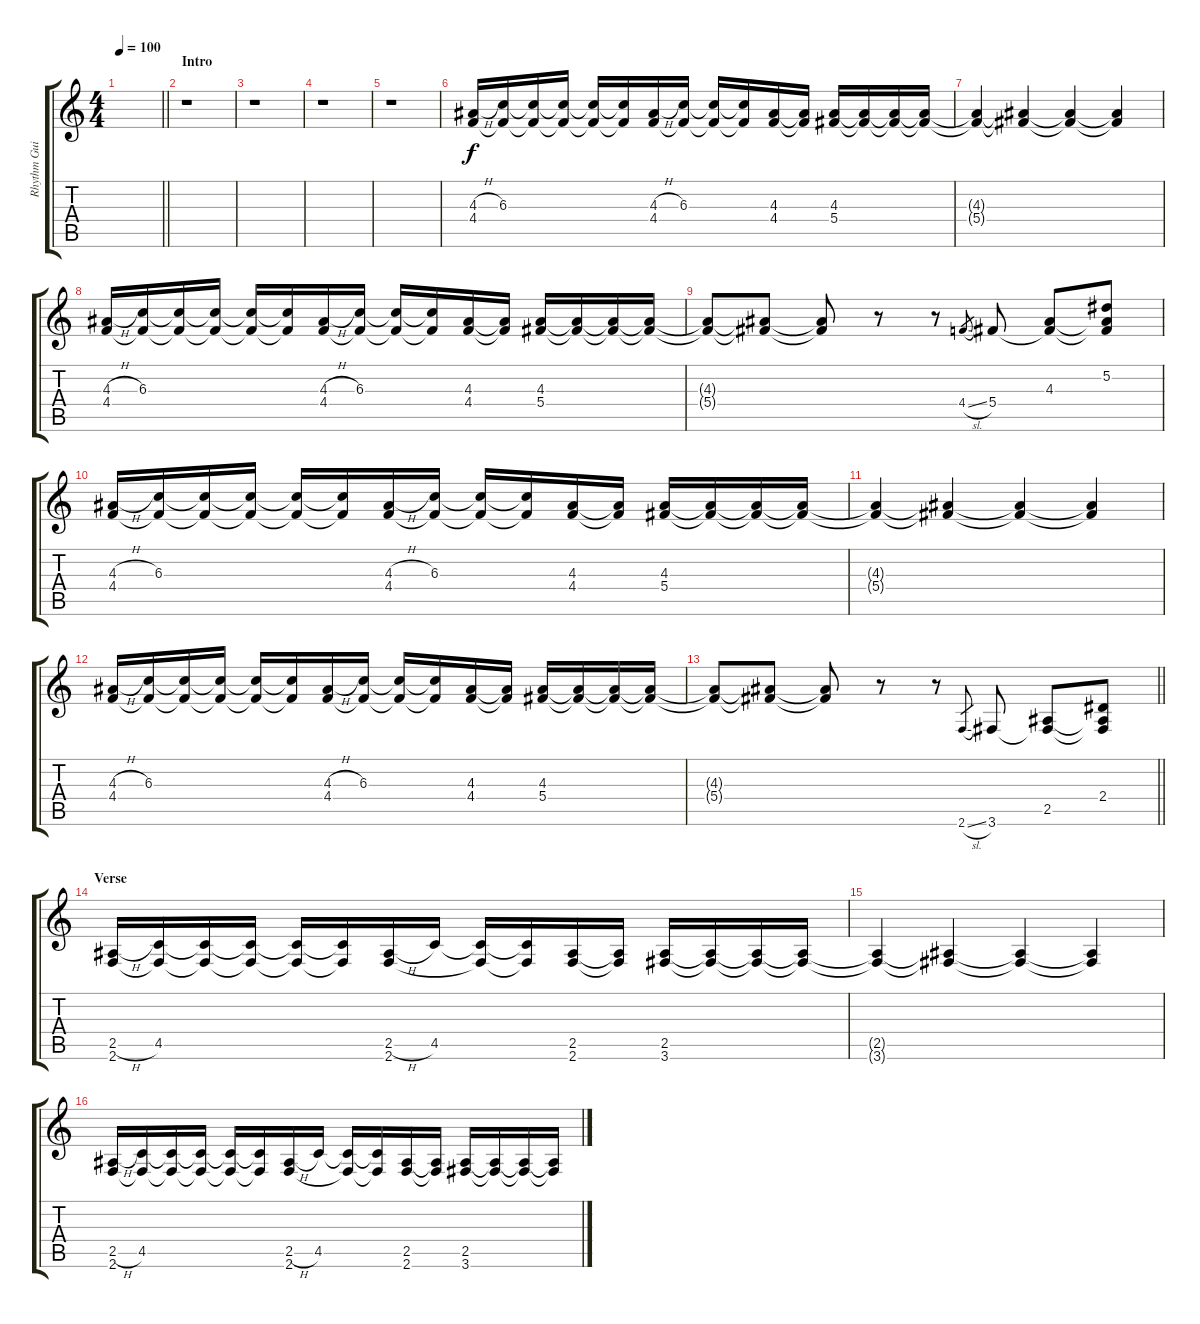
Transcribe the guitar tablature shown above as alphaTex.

\track ("Rhythm Guitar 2" "Rhythm Gui") {instrument distortionguitar}
\staff {score tabs}
\tuning (Eb4 Bb3 Gb3 Db3 Ab2 Eb2) {hide}
\ts (4 4)
\tempo 100
\clef g2
\barLineRight lightlight
\ks c
|
\section ("" "Intro")
r.1 |
r.1 |
r.1 |
r.1 |
(4.3{h} 4.4).16 (6.3 4.4{t}).16 (6.3{t} 4.4{t}).16 (6.3{t} 4.4{t}).16 (6.3{t} 4.4{t}).16 (6.3{t} 4.4{t}).16 (4.3{h} 4.4).16 (6.3 4.4{t}).16 (6.3{t} 4.4{t}).16 (6.3{t} 4.4{t}).16 (4.3 4.4).16 (4.3{t} 4.4{t}).16 (4.3 5.4).16 (4.3{t} 5.4{t}).16 (4.3{t} 5.4{t}).16 (4.3{t} 5.4{t}).16 |
(4.3{t} 5.4{t}).4 (4.3{t} 5.4{t}).4 (4.3{t} 5.4{t}).4 (4.3{t} 5.4{t}).4 |
(4.3{h} 4.4).16 (6.3 4.4{t}).16 (6.3{t} 4.4{t}).16 (6.3{t} 4.4{t}).16 (6.3{t} 4.4{t}).16 (6.3{t} 4.4{t}).16 (4.3{h} 4.4).16 (6.3 4.4{t}).16 (6.3{t} 4.4{t}).16 (6.3{t} 4.4{t}).16 (4.3 4.4).16 (4.3{t} 4.4{t}).16 (4.3 5.4).16 (4.3{t} 5.4{t}).16 (4.3{t} 5.4{t}).16 (4.3{t} 5.4{t}).16 |
(4.3{t} 5.4{t}).8 (4.3{t} 5.4{t}).8 (4.3{t} 5.4{t}).8 r.8 r.8 4.4{sl}.8{gr} 5.4.8 (4.3 5.4{t}).8 (5.2 4.3{t} 5.4{t}).8 |
(4.3{h} 4.4).16 (6.3 4.4{t}).16 (6.3{t} 4.4{t}).16 (6.3{t} 4.4{t}).16 (6.3{t} 4.4{t}).16 (6.3{t} 4.4{t}).16 (4.3{h} 4.4).16 (6.3 4.4{t}).16 (6.3{t} 4.4{t}).16 (6.3{t} 4.4{t}).16 (4.3 4.4).16 (4.3{t} 4.4{t}).16 (4.3 5.4).16 (4.3{t} 5.4{t}).16 (4.3{t} 5.4{t}).16 (4.3{t} 5.4{t}).16 |
(4.3{t} 5.4{t}).4 (4.3{t} 5.4{t}).4 (4.3{t} 5.4{t}).4 (4.3{t} 5.4{t}).4 |
(4.3{h} 4.4).16 (6.3 4.4{t}).16 (6.3{t} 4.4{t}).16 (6.3{t} 4.4{t}).16 (6.3{t} 4.4{t}).16 (6.3{t} 4.4{t}).16 (4.3{h} 4.4).16 (6.3 4.4{t}).16 (6.3{t} 4.4{t}).16 (6.3{t} 4.4{t}).16 (4.3 4.4).16 (4.3{t} 4.4{t}).16 (4.3 5.4).16 (4.3{t} 5.4{t}).16 (4.3{t} 5.4{t}).16 (4.3{t} 5.4{t}).16 |
\barLineRight lightlight
(4.3{t} 5.4{t}).8 (4.3{t} 5.4{t}).8 (4.3{t} 5.4{t}).8 r.8 r.8 2.6{sl}.8{gr} 3.6.8 (2.5 3.6{t}).8 (2.4 2.5{t} 3.6{t}).8 |
\section ("" "Verse")
(2.5{h} 2.6).16 (4.5 2.6{t}).16 (4.5{t} 2.6{t}).16 (4.5{t} 2.6{t}).16 (4.5{t} 2.6{t}).16 (4.5{t} 2.6{t}).16 (2.5{h} 2.6).16 4.5.16 (4.5{t} 2.6{t}).16 (4.5{t} 2.6{t}).16 (2.5 2.6).16 (2.5{t} 2.6{t}).16 (2.5 3.6).16 (2.5{t} 3.6{t}).16 (2.5{t} 3.6{t}).16 (2.5{t} 3.6{t}).16 |
(2.5{t} 3.6{t}).4 (2.5{t} 3.6{t}).4 (2.5{t} 3.6{t}).4 (2.5{t} 3.6{t}).4 |
(2.5{h} 2.6).16 (4.5 2.6{t}).16 (4.5{t} 2.6{t}).16 (4.5{t} 2.6{t}).16 (4.5{t} 2.6{t}).16 (4.5{t} 2.6{t}).16 (2.5{h} 2.6).16 4.5.16 (4.5{t} 2.6{t}).16 (4.5{t} 2.6{t}).16 (2.5 2.6).16 (2.5{t} 2.6{t}).16 (2.5 3.6).16 (2.5{t} 3.6{t}).16 (2.5{t} 3.6{t}).16 (2.5{t} 3.6{t}).16
